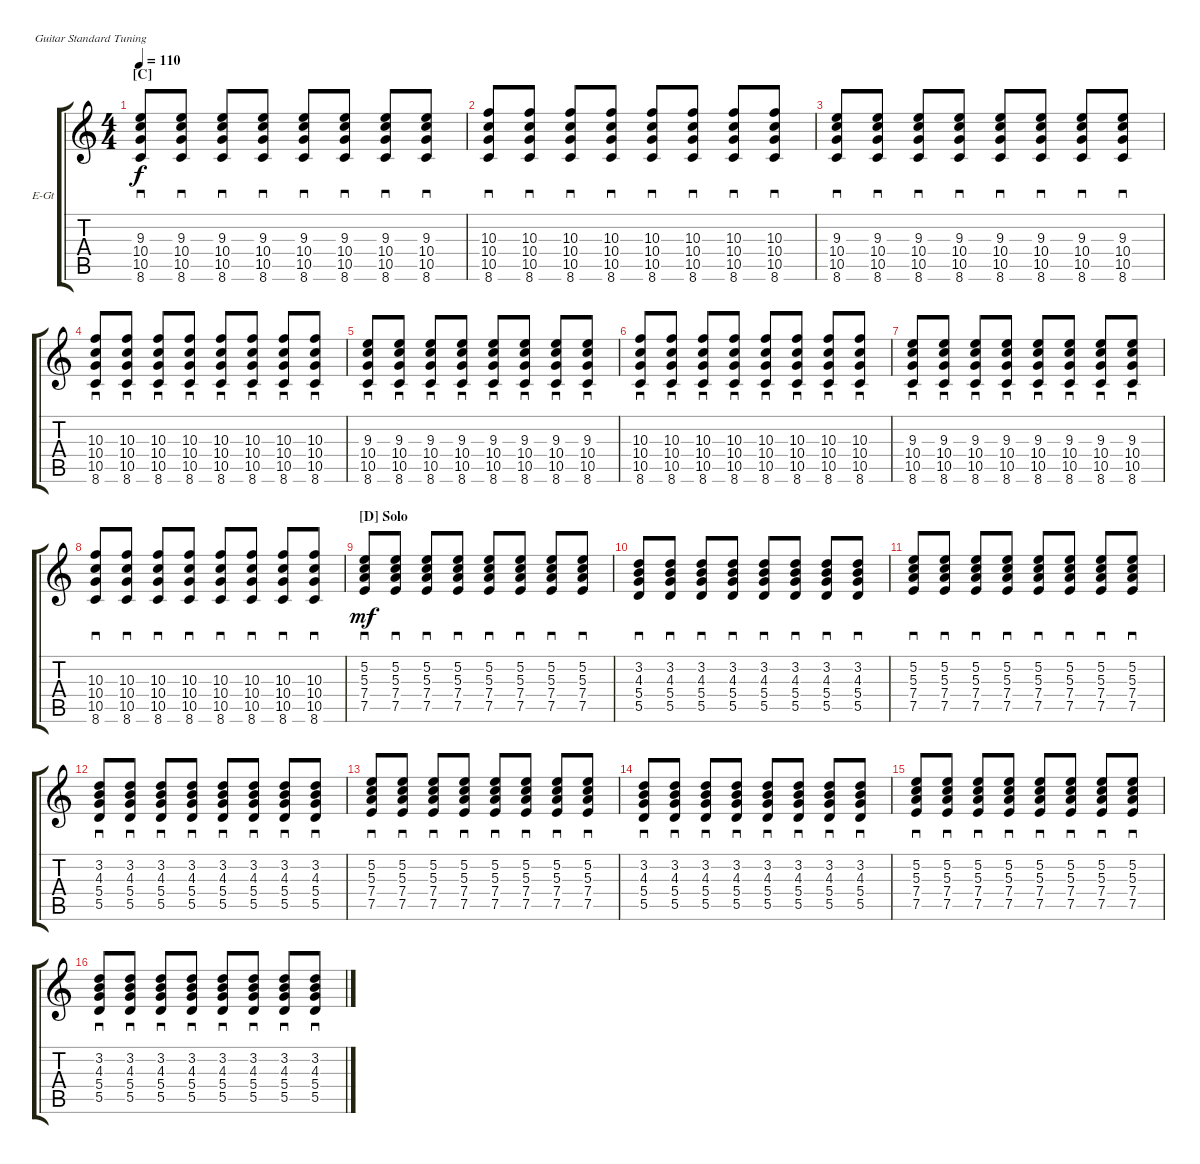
\defaultSystemsLayout 4
\bracketExtendMode groupsimilarinstruments
\firstSystemTrackNameOrientation horizontal
\otherSystemsTrackNameOrientation horizontal
\track ("Albert Hammond Jr." "E-Gt") {instrument overdrivenguitar}
\staff {score tabs}
\tuning (E4 B3 G3 D3 A2 E2)
\ts (4 4)
\section ("C" "")
\tempo 110
\clef g2
\ks c
(8.6 10.5 10.4 9.3).8{sd dy f} (8.6 10.5 10.4 9.3).8{sd} (8.6 10.5 10.4 9.3).8{sd} (8.6 10.5 10.4 9.3).8{sd} (8.6 10.5 10.4 9.3).8{sd} (8.6 10.5 10.4 9.3).8{sd} (8.6 10.5 10.4 9.3).8{sd} (8.6 10.5 10.4 9.3).8{sd} |
(8.6 10.5 10.4 10.3).8{sd} (8.6 10.5 10.4 10.3).8{sd} (8.6 10.5 10.4 10.3).8{sd} (8.6 10.5 10.4 10.3).8{sd} (8.6 10.5 10.4 10.3).8{sd} (8.6 10.5 10.4 10.3).8{sd} (8.6 10.5 10.4 10.3).8{sd} (8.6 10.5 10.4 10.3).8{sd} |
(8.6 10.5 10.4 9.3).8{sd} (8.6 10.5 10.4 9.3).8{sd} (8.6 10.5 10.4 9.3).8{sd} (8.6 10.5 10.4 9.3).8{sd} (8.6 10.5 10.4 9.3).8{sd} (8.6 10.5 10.4 9.3).8{sd} (8.6 10.5 10.4 9.3).8{sd} (8.6 10.5 10.4 9.3).8{sd} |
(8.6 10.5 10.4 10.3).8{sd} (8.6 10.5 10.4 10.3).8{sd} (8.6 10.5 10.4 10.3).8{sd} (8.6 10.5 10.4 10.3).8{sd} (8.6 10.5 10.4 10.3).8{sd} (8.6 10.5 10.4 10.3).8{sd} (8.6 10.5 10.4 10.3).8{sd} (8.6 10.5 10.4 10.3).8{sd} |
(8.6 10.5 10.4 9.3).8{sd} (8.6 10.5 10.4 9.3).8{sd} (8.6 10.5 10.4 9.3).8{sd} (8.6 10.5 10.4 9.3).8{sd} (8.6 10.5 10.4 9.3).8{sd} (8.6 10.5 10.4 9.3).8{sd} (8.6 10.5 10.4 9.3).8{sd} (8.6 10.5 10.4 9.3).8{sd} |
(8.6 10.5 10.4 10.3).8{sd} (8.6 10.5 10.4 10.3).8{sd} (8.6 10.5 10.4 10.3).8{sd} (8.6 10.5 10.4 10.3).8{sd} (8.6 10.5 10.4 10.3).8{sd} (8.6 10.5 10.4 10.3).8{sd} (8.6 10.5 10.4 10.3).8{sd} (8.6 10.5 10.4 10.3).8{sd} |
(8.6 10.5 10.4 9.3).8{sd} (8.6 10.5 10.4 9.3).8{sd} (8.6 10.5 10.4 9.3).8{sd} (8.6 10.5 10.4 9.3).8{sd} (8.6 10.5 10.4 9.3).8{sd} (8.6 10.5 10.4 9.3).8{sd} (8.6 10.5 10.4 9.3).8{sd} (8.6 10.5 10.4 9.3).8{sd} |
(8.6 10.5 10.4 10.3).8{sd} (8.6 10.5 10.4 10.3).8{sd} (8.6 10.5 10.4 10.3).8{sd} (8.6 10.5 10.4 10.3).8{sd} (8.6 10.5 10.4 10.3).8{sd} (8.6 10.5 10.4 10.3).8{sd} (8.6 10.5 10.4 10.3).8{sd} (8.6 10.5 10.4 10.3).8{sd} |
\section ("D" "Solo")
(5.2 5.3 7.4 7.5).8{sd dy mf} (5.2 5.3 7.4 7.5).8{sd} (5.2 5.3 7.4 7.5).8{sd} (5.2 5.3 7.4 7.5).8{sd} (5.2 5.3 7.4 7.5).8{sd} (5.2 5.3 7.4 7.5).8{sd} (5.2 5.3 7.4 7.5).8{sd} (5.2 5.3 7.4 7.5).8{sd} |
(3.2 4.3 5.4 5.5).8{sd} (3.2 4.3 5.4 5.5).8{sd} (3.2 4.3 5.4 5.5).8{sd} (3.2 4.3 5.4 5.5).8{sd} (3.2 4.3 5.4 5.5).8{sd} (3.2 4.3 5.4 5.5).8{sd} (3.2 4.3 5.4 5.5).8{sd} (3.2 4.3 5.4 5.5).8{sd} |
(5.2 5.3 7.4 7.5).8{sd} (5.2 5.3 7.4 7.5).8{sd} (5.2 5.3 7.4 7.5).8{sd} (5.2 5.3 7.4 7.5).8{sd} (5.2 5.3 7.4 7.5).8{sd} (5.2 5.3 7.4 7.5).8{sd} (5.2 5.3 7.4 7.5).8{sd} (5.2 5.3 7.4 7.5).8{sd} |
(3.2 4.3 5.4 5.5).8{sd} (3.2 4.3 5.4 5.5).8{sd} (3.2 4.3 5.4 5.5).8{sd} (3.2 4.3 5.4 5.5).8{sd} (3.2 4.3 5.4 5.5).8{sd} (3.2 4.3 5.4 5.5).8{sd} (3.2 4.3 5.4 5.5).8{sd} (3.2 4.3 5.4 5.5).8{sd} |
(5.2 5.3 7.4 7.5).8{sd} (5.2 5.3 7.4 7.5).8{sd} (5.2 5.3 7.4 7.5).8{sd} (5.2 5.3 7.4 7.5).8{sd} (5.2 5.3 7.4 7.5).8{sd} (5.2 5.3 7.4 7.5).8{sd} (5.2 5.3 7.4 7.5).8{sd} (5.2 5.3 7.4 7.5).8{sd} |
(3.2 4.3 5.4 5.5).8{sd} (3.2 4.3 5.4 5.5).8{sd} (3.2 4.3 5.4 5.5).8{sd} (3.2 4.3 5.4 5.5).8{sd} (3.2 4.3 5.4 5.5).8{sd} (3.2 4.3 5.4 5.5).8{sd} (3.2 4.3 5.4 5.5).8{sd} (3.2 4.3 5.4 5.5).8{sd} |
(5.2 5.3 7.4 7.5).8{sd} (5.2 5.3 7.4 7.5).8{sd} (5.2 5.3 7.4 7.5).8{sd} (5.2 5.3 7.4 7.5).8{sd} (5.2 5.3 7.4 7.5).8{sd} (5.2 5.3 7.4 7.5).8{sd} (5.2 5.3 7.4 7.5).8{sd} (5.2 5.3 7.4 7.5).8{sd} |
(3.2 4.3 5.4 5.5).8{sd} (3.2 4.3 5.4 5.5).8{sd} (3.2 4.3 5.4 5.5).8{sd} (3.2 4.3 5.4 5.5).8{sd} (3.2 4.3 5.4 5.5).8{sd} (3.2 4.3 5.4 5.5).8{sd} (3.2 4.3 5.4 5.5).8{sd} (3.2 4.3 5.4 5.5).8{sd}
